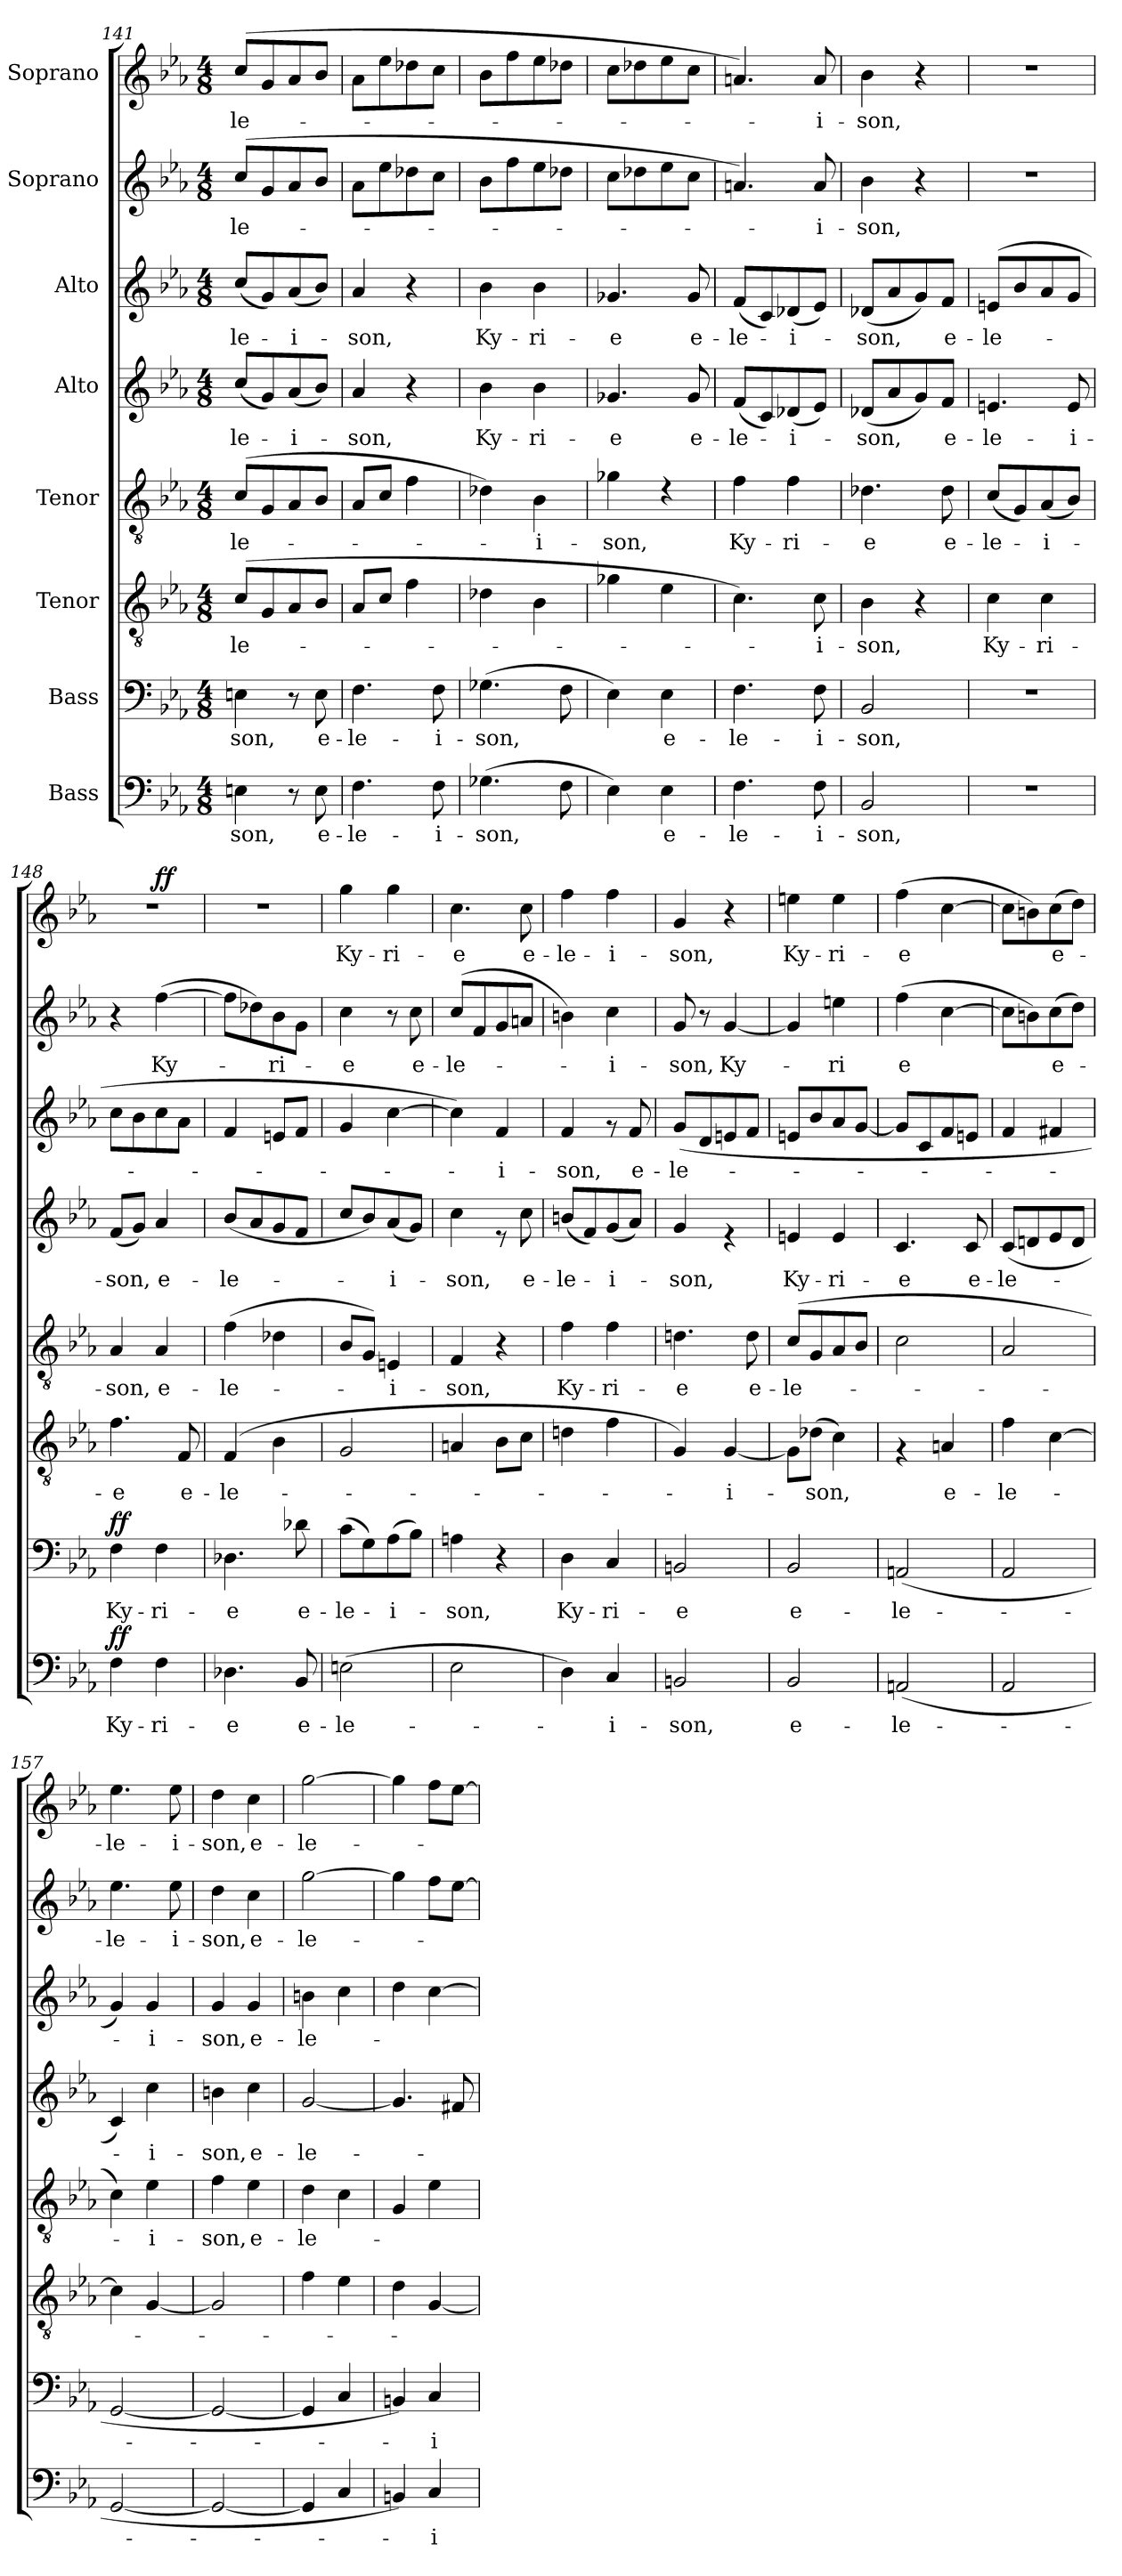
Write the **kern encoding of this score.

**kern	**text	**dynam	**kern	**text	**dynam	**kern	**text	**kern	**text	**kern	**text	**kern	**text	**kern	**text	**kern	**text	**dynam
*part8	*part8	*part8	*part7	*part7	*part7	*part6	*part6	*part5	*part5	*part4	*part4	*part3	*part3	*part2	*part2	*part1	*part1	*part1
*staff8	*staff8	*staff8	*staff7	*staff7	*staff7	*staff6	*staff6	*staff5	*staff5	*staff4	*staff4	*staff3	*staff3	*staff2	*staff2	*staff1	*staff1	*staff1
*I"Bass	*	*	*I"Bass	*	*	*I"Tenor	*	*I"Tenor	*	*I"Alto	*	*I"Alto	*	*I"Soprano	*	*I"Soprano	*	*
*clefF4	*	*	*clefF4	*	*	*clefGv2	*	*clefGv2	*	*clefG2	*	*clefG2	*	*clefG2	*	*clefG2	*	*
*k[b-e-a-]	*	*	*k[b-e-a-]	*	*	*k[b-e-a-]	*	*k[b-e-a-]	*	*k[b-e-a-]	*	*k[b-e-a-]	*	*k[b-e-a-]	*	*k[b-e-a-]	*	*
*E-:	*	*	*E-:	*	*	*E-:	*	*E-:	*	*E-:	*	*E-:	*	*E-:	*	*E-:	*	*
*M4/8	*	*	*M4/8	*	*	*M4/8	*	*M4/8	*	*M4/8	*	*M4/8	*	*M4/8	*	*M4/8	*	*
=141	=141	=141	=141	=141	=141	=141	=141	=141	=141	=141	=141	=141	=141	=141	=141	=141	=141	=141
!	!LO:LY:b	!	!	!LO:LY:b	!	!	!LO:LY:b	!	!LO:LY:b	!	!LO:LY:b	!	!LO:LY:b	!	!LO:LY:b	!	!LO:LY:b	!
4En\	-son,	.	4En\	-son,	.	(>8c/L	le-	(>8c/L	-le-	(<8cc/L	-le-	(<8cc/L	-le-	(>8cc/L	-le-	(>8cc/L	-le-	.
.	.	.	.	.	.	8G/	.	8G/	.	8g/)	.	8g/)	.	8g/	.	8g/	.	.
!	!	!	!	!	!	!	!	!	!	!	!LO:LY:b	!	!LO:LY:b	!	!	!	!	!
8r	.	.	8r	.	.	8A-/	.	8A-/	.	(<8a-/	-i-	(<8a-/	-i-	8a-/	.	8a-/	.	.
!	!LO:LY:b	!	!	!LO:LY:b	!	!	!	!	!	!	!	!	!	!	!	!	!	!
8E\	e-	.	8E\	e-	.	8B-/J	.	8B-/J	.	8b-/J)	.	8b-/J)	.	8b-/J	.	8b-/J	.	.
=142	=142	=142	=142	=142	=142	=142	=142	=142	=142	=142	=142	=142	=142	=142	=142	=142	=142	=142
!	!LO:LY:b	!	!	!LO:LY:b	!	!	!	!	!	!	!LO:LY:b	!	!LO:LY:b	!	!	!	!	!
4.F\	-le-	.	4.F\	-le-	.	8A-/L	.	8A-/L	.	4a-/	-son,	4a-/	-son,	8a-\L	.	8a-\L	.	.
.	.	.	.	.	.	8c/J	.	8c/J	.	.	.	.	.	8ee-\	.	8ee-\	.	.
.	.	.	.	.	.	4f\	.	4f\	.	4r	.	4r	.	8dd-X\	.	8dd-X\	.	.
!	!LO:LY:b	!	!	!LO:LY:b	!	!	!	!	!	!	!	!	!	!	!	!	!	!
8F\	-i-	.	8F\	-i-	.	.	.	.	.	.	.	.	.	8cc\J	.	8cc\J	.	.
=143	=143	=143	=143	=143	=143	=143	=143	=143	=143	=143	=143	=143	=143	=143	=143	=143	=143	=143
!	!LO:LY:b	!	!	!LO:LY:b	!	!	!	!	!	!	!LO:LY:b	!	!LO:LY:b	!	!	!	!	!
(>4.G-X\	-son,	.	(>4.G-X\	-son,	.	4d-X\	.	4d-X\)	.	4b-\	Ky-	4b-\	Ky-	8b-\L	.	8b-\L	.	.
.	.	.	.	.	.	.	.	.	.	.	.	.	.	8ff\	.	8ff\	.	.
!	!	!	!	!	!	!	!	!	!LO:LY:b	!	!LO:LY:b	!	!LO:LY:b	!	!	!	!	!
.	.	.	.	.	.	4B-\	.	4B-\	-i-	4b-\	-ri-	4b-\	-ri-	8ee-\	.	8ee-\	.	.
8F\	.	.	8F\	.	.	.	.	.	.	.	.	.	.	8dd-X\J	.	8dd-X\J	.	.
=144	=144	=144	=144	=144	=144	=144	=144	=144	=144	=144	=144	=144	=144	=144	=144	=144	=144	=144
!	!	!	!	!	!	!	!	!	!LO:LY:b	!	!LO:LY:b	!	!LO:LY:b	!	!	!	!	!
4E-\)	.	.	4E-\)	.	.	4g-X\	.	4g-X\	-son,	4.g-X/	-e	4.g-X/	-e	8cc\L	.	8cc\L	.	.
.	.	.	.	.	.	.	.	.	.	.	.	.	.	8dd-X\	.	8dd-X\	.	.
!	!LO:LY:b	!	!	!LO:LY:b	!	!	!	!	!	!	!	!	!	!	!	!	!	!
4E-\	e-	.	4E-\	e-	.	4e-\	.	4rd	.	.	.	.	.	8ee-\	.	8ee-\	.	.
!	!	!	!	!	!	!	!	!	!	!	!LO:LY:b	!	!LO:LY:b	!	!	!	!	!
.	.	.	.	.	.	.	.	.	.	8g-/	e-	8g-/	e-	8cc\J	.	8cc\J	.	.
=145	=145	=145	=145	=145	=145	=145	=145	=145	=145	=145	=145	=145	=145	=145	=145	=145	=145	=145
!	!LO:LY:b	!	!	!LO:LY:b	!	!	!	!	!LO:LY:b	!	!LO:LY:b	!	!LO:LY:b	!	!	!	!	!
4.F\	-le-	.	4.F\	-le-	.	4.c\)	.	4f\	Ky-	(<8f/L	-le-	(<8f/L	-le-	4.an/)	.	4.an/)	.	.
.	.	.	.	.	.	.	.	.	.	8c/)	.	8c/)	.	.	.	.	.	.
!	!	!	!	!	!	!	!	!	!LO:LY:b	!	!LO:LY:b	!	!LO:LY:b	!	!	!	!	!
.	.	.	.	.	.	.	.	4f\	-ri-	(<8d-X/	-i-	(<8d-X/	-i-	.	.	.	.	.
!	!LO:LY:b	!	!	!LO:LY:b	!	!	!LO:LY:b	!	!	!	!	!	!	!	!LO:LY:b	!	!LO:LY:b	!
8F\	-i-	.	8F\	-i-	.	8c\	i-	.	.	8e-/J)	.	8e-/J)	.	8a/	-i-	8a/	-i-	.
=146	=146	=146	=146	=146	=146	=146	=146	=146	=146	=146	=146	=146	=146	=146	=146	=146	=146	=146
!	!LO:LY:b	!	!	!LO:LY:b	!	!	!LO:LY:b	!	!LO:LY:b	!	!LO:LY:b	!	!LO:LY:b	!	!LO:LY:b	!	!LO:LY:b	!
2BB-/	-son,	.	2BB-/	-son,	.	4B-\	-son,	4.d-X\	-e	(<8d-X/L	-son,	(<8d-X/L	-son,	4b-\	-son,	4b-\	-son,	.
.	.	.	.	.	.	.	.	.	.	8a-/	.	8a-/	.	.	.	.	.	.
.	.	.	.	.	.	4r	.	.	.	8g/)	.	8g/)	.	4r	.	4r	.	.
!	!	!	!	!	!	!	!	!	!LO:LY:b	!	!LO:LY:b	!	!LO:LY:b	!	!	!	!	!
.	.	.	.	.	.	.	.	8d-\	e-	8f/J	e-	8f/J	e-	.	.	.	.	.
=147	=147	=147	=147	=147	=147	=147	=147	=147	=147	=147	=147	=147	=147	=147	=147	=147	=147	=147
!	!	!	!	!	!	!	!LO:LY:b	!	!LO:LY:b	!	!LO:LY:b	!	!LO:LY:b	!	!	!	!	!
2r	.	.	2r	.	.	4c\	Ky-	(<8c/L	-le-	4.en/	-le-	(>8en/L	-le-	2r	.	2r	.	.
.	.	.	.	.	.	.	.	8G/)	.	.	.	8b-/	.	.	.	.	.	.
!	!	!	!	!	!	!	!LO:LY:b	!	!LO:LY:b	!	!	!	!	!	!	!	!	!
.	.	.	.	.	.	4c\	-ri-	(<8A-/	-i-	.	.	8a-/	.	.	.	.	.	.
!	!	!	!	!	!	!	!	!	!	!	!LO:LY:b	!	!	!	!	!	!	!
.	.	.	.	.	.	.	.	8B-/J)	.	8e/	-i-	8g/J	.	.	.	.	.	.
=148	=148	=148	=148	=148	=148	=148	=148	=148	=148	=148	=148	=148	=148	=148	=148	=148	=148	=148
!	!LO:LY:b	!LO:DY:a	!	!LO:LY:b	!LO:DY:a	!	!LO:LY:b	!	!LO:LY:b	!	!LO:LY:b	!	!	!	!	!	!	!
*	*	*	*	*	*	*	*	*	*	*	*	*	*	*	*	*^	*	*
4F\	Ky-	ff	4F\	Ky-	ff	4.f\	-e	4A-/	-son,	(<8f/L	-son,	8cc\L	.	4r	.	2r	4ryy	.	.
.	.	.	.	.	.	.	.	.	.	8g/J)	.	8b-\	.	.	.	.	.	.	.
!	!LO:LY:b	!	!	!LO:LY:b	!	!	!	!	!LO:LY:b	!	!LO:LY:b	!	!	!	!LO:LY:b	!	!	!	!LO:DY:b
4F\	-ri-	.	4F\	-ri-	.	.	.	4A-/	e-	4a-/	e-	8cc\	.	(>[4ff\	Ky-	.	4ryy	.	ff
!	!	!	!	!	!	!	!LO:LY:b	!	!	!	!	!	!	!	!	!	!	!	!
.	.	.	.	.	.	8F/	e-	.	.	.	.	8a-\J	.	.	.	.	.	.	.
=149	=149	=149	=149	=149	=149	=149	=149	=149	=149	=149	=149	=149	=149	=149	=149	=149	=149	=149	=149
!	!LO:LY:b	!	!	!LO:LY:b	!	!	!LO:LY:b	!	!LO:LY:b	!	!LO:LY:b	!	!	!	!	!	!	!	!
*	*	*	*	*	*	*	*	*	*	*	*	*	*	*	*	*v	*v	*	*
4.D-X\	-e	.	4.D-X\	-e	.	(>4F/	-le-	(>4f\	-le-	(>8b-/L	-le-	4f/	.	8ff\L]	.	2r	.	.
.	.	.	.	.	.	.	.	.	.	8a-/	.	.	.	8dd-X\)	.	.	.	.
!	!	!	!	!	!	!	!	!	!	!	!	!	!	!	!LO:LY:b	!	!	!
.	.	.	.	.	.	4B-\	.	4d-X\	.	8g/	.	8en/L	.	8b-\	-ri-	.	.	.
!	!LO:LY:b	!	!	!LO:LY:b	!	!	!	!	!	!	!	!	!	!	!	!	!	!
8BB-/	e-	.	8d-X\	e-	.	.	.	.	.	8f/J	.	8f/J	.	8g\J	.	.	.	.
!!LO:PB:g=z
=150	=150	=150	=150	=150	=150	=150	=150	=150	=150	=150	=150	=150	=150	=150	=150	=150	=150	=150
!	!LO:LY:b	!	!	!LO:LY:b	!	!	!	!	!	!	!	!	!	!	!LO:LY:b	!	!LO:LY:b	!
(>2En\	-le-	.	(>8c\L	-le-	.	2G/	.	8B-/L	.	8cc/L	.	4g/	.	4cc\	-e	4gg\	Ky-	.
.	.	.	8G\)	.	.	.	.	8G/J)	.	8b-/)	.	.	.	.	.	.	.	.
!	!	!	!	!LO:LY:b	!	!	!	!	!LO:LY:b	!	!LO:LY:b	!	!	!	!	!	!LO:LY:b	!
.	.	.	(>8A-\	-i-	.	.	.	4En/	-i-	(<8a-/	-i-	[4cc\	.	8r	.	4gg\	-ri-	.
!	!	!	!	!	!	!	!	!	!	!	!	!	!	!	!LO:LY:b	!	!	!
.	.	.	8B-\J)	.	.	.	.	.	.	8g/J)	.	.	.	8cc\	e-	.	.	.
=151	=151	=151	=151	=151	=151	=151	=151	=151	=151	=151	=151	=151	=151	=151	=151	=151	=151	=151
!	!	!	!	!LO:LY:b	!	!	!	!	!LO:LY:b	!	!LO:LY:b	!	!	!	!LO:LY:b	!	!LO:LY:b	!
2E-\	.	.	4An\	-son,	.	4An/	.	4F/	-son,	4cc\	-son,	4cc\])	.	(<8cc/L	-le-	4.cc\	-e	.
.	.	.	.	.	.	.	.	.	.	.	.	.	.	8f/	.	.	.	.
!	!	!	!	!	!	!	!	!	!	!	!	!	!LO:LY:b	!	!	!	!	!
.	.	.	4r	.	.	8B-\L	.	4r	.	8re	.	4f/	-i-	8g/	.	.	.	.
!	!	!	!	!	!	!	!	!	!	!	!LO:LY:b	!	!	!	!	!	!LO:LY:b	!
.	.	.	.	.	.	8c\J	.	.	.	8cc\	e-	.	.	8an/J	.	8cc\	e-	.
=152	=152	=152	=152	=152	=152	=152	=152	=152	=152	=152	=152	=152	=152	=152	=152	=152	=152	=152
!	!	!	!	!LO:LY:b	!	!	!	!	!LO:LY:b	!	!LO:LY:b	!	!LO:LY:b	!	!	!	!LO:LY:b	!
4D\)	.	.	4D\	Ky-	.	4dn\	.	4f\	Ky-	(<8bn/L	-le-	4f/	-son,	4bn\)	.	4ff\	-le-	.
.	.	.	.	.	.	.	.	.	.	8f/)	.	.	.	.	.	.	.	.
!	!LO:LY:b	!	!	!LO:LY:b	!	!	!	!	!LO:LY:b	!	!LO:LY:b	!	!	!	!LO:LY:b	!	!LO:LY:b	!
4C/	-i-	.	4C/	-ri-	.	4f\	.	4f\	-ri-	(<8g/	-i-	8rg	.	4cc\	-i-	4ff\	-i-	.
!	!	!	!	!	!	!	!	!	!	!	!	!	!LO:LY:b	!	!	!	!	!
.	.	.	.	.	.	.	.	.	.	8a-/J)	.	8f/	e-	.	.	.	.	.
=153	=153	=153	=153	=153	=153	=153	=153	=153	=153	=153	=153	=153	=153	=153	=153	=153	=153	=153
!	!LO:LY:b	!	!	!LO:LY:b	!	!	!	!	!LO:LY:b	!	!LO:LY:b	!	!LO:LY:b	!	!LO:LY:b	!	!LO:LY:b	!
2BBn/	-son,	.	2BBn/	-e	.	4G/)	.	4.dn\	-e	4g/	-son,	(>8g/L	-le-	8g/	-son,	4g/	-son,	.
.	.	.	.	.	.	.	.	.	.	.	.	8d/	.	8r	.	.	.	.
!	!	!	!	!	!	!	!LO:LY:b	!	!	!	!	!	!	!	!LO:LY:b	!	!	!
.	.	.	.	.	.	[4G/	-i-	.	.	4re	.	8en/	.	[4g/	Ky-	4r	.	.
!	!	!	!	!	!	!	!	!	!LO:LY:b	!	!	!	!	!	!	!	!	!
.	.	.	.	.	.	.	.	8d\	e-	.	.	8f/J	.	.	.	.	.	.
=154	=154	=154	=154	=154	=154	=154	=154	=154	=154	=154	=154	=154	=154	=154	=154	=154	=154	=154
!	!LO:LY:b	!	!	!LO:LY:b	!	!	!	!	!LO:LY:b	!	!LO:LY:b	!	!	!	!	!	!LO:LY:b	!
2BB-/	e-	.	2BB-/	e-	.	8G\L]	.	(>8c/L	-le-	4en/	Ky-	8en/L	.	4g/]	.	4een\	Ky-	.
!	!	!	!	!	!	!	!LO:LY:b	!	!	!	!	!	!	!	!	!	!	!
.	.	.	.	.	.	(>8d-X\J	-son,	8G/	.	.	.	8b-/	.	.	.	.	.	.
!	!	!	!	!	!	!	!	!	!	!	!LO:LY:b	!	!	!	!LO:LY:b	!	!LO:LY:b	!
.	.	.	.	.	.	4c\)	.	8A-/	.	4e/	-ri-	8a-/	.	4een\	-ri	4ee\	-ri-	.
.	.	.	.	.	.	.	.	8B-/J	.	.	.	[8g/J	.	.	.	.	.	.
=155	=155	=155	=155	=155	=155	=155	=155	=155	=155	=155	=155	=155	=155	=155	=155	=155	=155	=155
!	!LO:LY:b	!	!	!LO:LY:b	!	!	!	!	!	!	!LO:LY:b	!	!	!	!LO:LY:b	!	!LO:LY:b	!
(<2AAn/	-le-	.	(<2AAn/	-le-	.	4rG	.	2c\	.	4.c/	-e	8g/L]	.	(>4ff\	e	(>4ff\	-e	.
.	.	.	.	.	.	.	.	.	.	.	.	8c/	.	.	.	.	.	.
!	!	!	!	!	!	!	!LO:LY:b	!	!	!	!	!	!	!	!	!	!	!
.	.	.	.	.	.	4An/	e-	.	.	.	.	8f/	.	[4cc\	.	[4cc\	.	.
!	!	!	!	!	!	!	!	!	!	!	!LO:LY:b	!	!	!	!	!	!	!
.	.	.	.	.	.	.	.	.	.	8c/	e-	8en/J	.	.	.	.	.	.
=156	=156	=156	=156	=156	=156	=156	=156	=156	=156	=156	=156	=156	=156	=156	=156	=156	=156	=156
!	!	!	!	!	!	!	!LO:LY:b	!	!	!	!LO:LY:b	!	!	!	!	!	!	!
2AA-/	.	.	2AA-/	.	.	4f\	-le-	2A-/	.	(<8c/L	-le-	4f/	.	8cc\L]	.	8cc\L]	.	.
.	.	.	.	.	.	.	.	.	.	8dn/	.	.	.	8bn\)	.	8bn\)	.	.
!	!	!	!	!	!	!	!	!	!	!	!	!	!	!	!LO:LY:b	!	!LO:LY:b	!
.	.	.	.	.	.	[4c\	.	.	.	8e-/	.	4f#X/	.	(>8cc\	e-	(>8cc\	e-	.
.	.	.	.	.	.	.	.	.	.	8d/J	.	.	.	8dd\J)	.	8dd\J)	.	.
=157	=157	=157	=157	=157	=157	=157	=157	=157	=157	=157	=157	=157	=157	=157	=157	=157	=157	=157
!	!	!	!	!	!	!	!	!	!	!	!	!	!	!	!LO:LY:b	!	!LO:LY:b	!
[2GG/	.	.	[2GG/	.	.	4c\]	.	4c\)	.	4c/)	.	4g/)	.	4.ee-\	-le-	4.ee-\	-le-	.
!	!	!	!	!	!	!	!	!	!LO:LY:b	!	!LO:LY:b	!	!LO:LY:b	!	!	!	!	!
.	.	.	.	.	.	[4G/	.	4e-\	-i-	4cc\	-i-	4g/	-i-	.	.	.	.	.
!	!	!	!	!	!	!	!	!	!	!	!	!	!	!	!LO:LY:b	!	!LO:LY:b	!
.	.	.	.	.	.	.	.	.	.	.	.	.	.	8ee-\	-i-	8ee-\	-i-	.
=158	=158	=158	=158	=158	=158	=158	=158	=158	=158	=158	=158	=158	=158	=158	=158	=158	=158	=158
!	!	!	!	!	!	!	!	!	!LO:LY:b	!	!LO:LY:b	!	!LO:LY:b	!	!LO:LY:b	!	!LO:LY:b	!
2GG/_	.	.	2GG/_	.	.	2G/]	.	4f\	-son,	4bn\	-son,	4g/	-son,	4dd\	-son,	4dd\	-son,	.
!	!	!	!	!	!	!	!	!	!LO:LY:b	!	!LO:LY:b	!	!LO:LY:b	!	!LO:LY:b	!	!LO:LY:b	!
.	.	.	.	.	.	.	.	4e-\	e-	4cc\	e-	4g/	e-	4cc\	e-	4cc\	e-	.
=159	=159	=159	=159	=159	=159	=159	=159	=159	=159	=159	=159	=159	=159	=159	=159	=159	=159	=159
!	!	!	!	!	!	!	!	!	!LO:LY:b	!	!LO:LY:b	!	!LO:LY:b	!	!LO:LY:b	!	!LO:LY:b	!
4GG/]	.	.	4GG/]	.	.	4f\	.	4d\	-le-	[2g/	-le-	4bn\	-le-	[2gg\	-le-	[2gg\	-le-	.
4C/	.	.	4C/	.	.	4e-\	.	4c\	.	.	.	4cc\	.	.	.	.	.	.
=160	=160	=160	=160	=160	=160	=160	=160	=160	=160	=160	=160	=160	=160	=160	=160	=160	=160	=160
4BBn/)	.	.	4BBn/)	.	.	4d\	.	4G/	.	4.g/]	.	4dd\	.	4gg\]	.	4gg\]	.	.
!	!LO:LY:b	!	!	!LO:LY:b	!	!	!	!	!	!	!	!	!	!	!	!	!	!
4C/	-i-	.	4C/	-i-	.	[4G/	.	4e-\	.	.	.	[4cc\	.	8ff\L	.	8ff\L	.	.
.	.	.	.	.	.	.	.	.	.	8f#X/	.	.	.	[8ee-\J	.	[8ee-\J	.	.
=	=	=	=	=	=	=	=	=	=	=	=	=	=	=	=	=	=	=
*-	*-	*-	*-	*-	*-	*-	*-	*-	*-	*-	*-	*-	*-	*-	*-	*-	*-	*-
